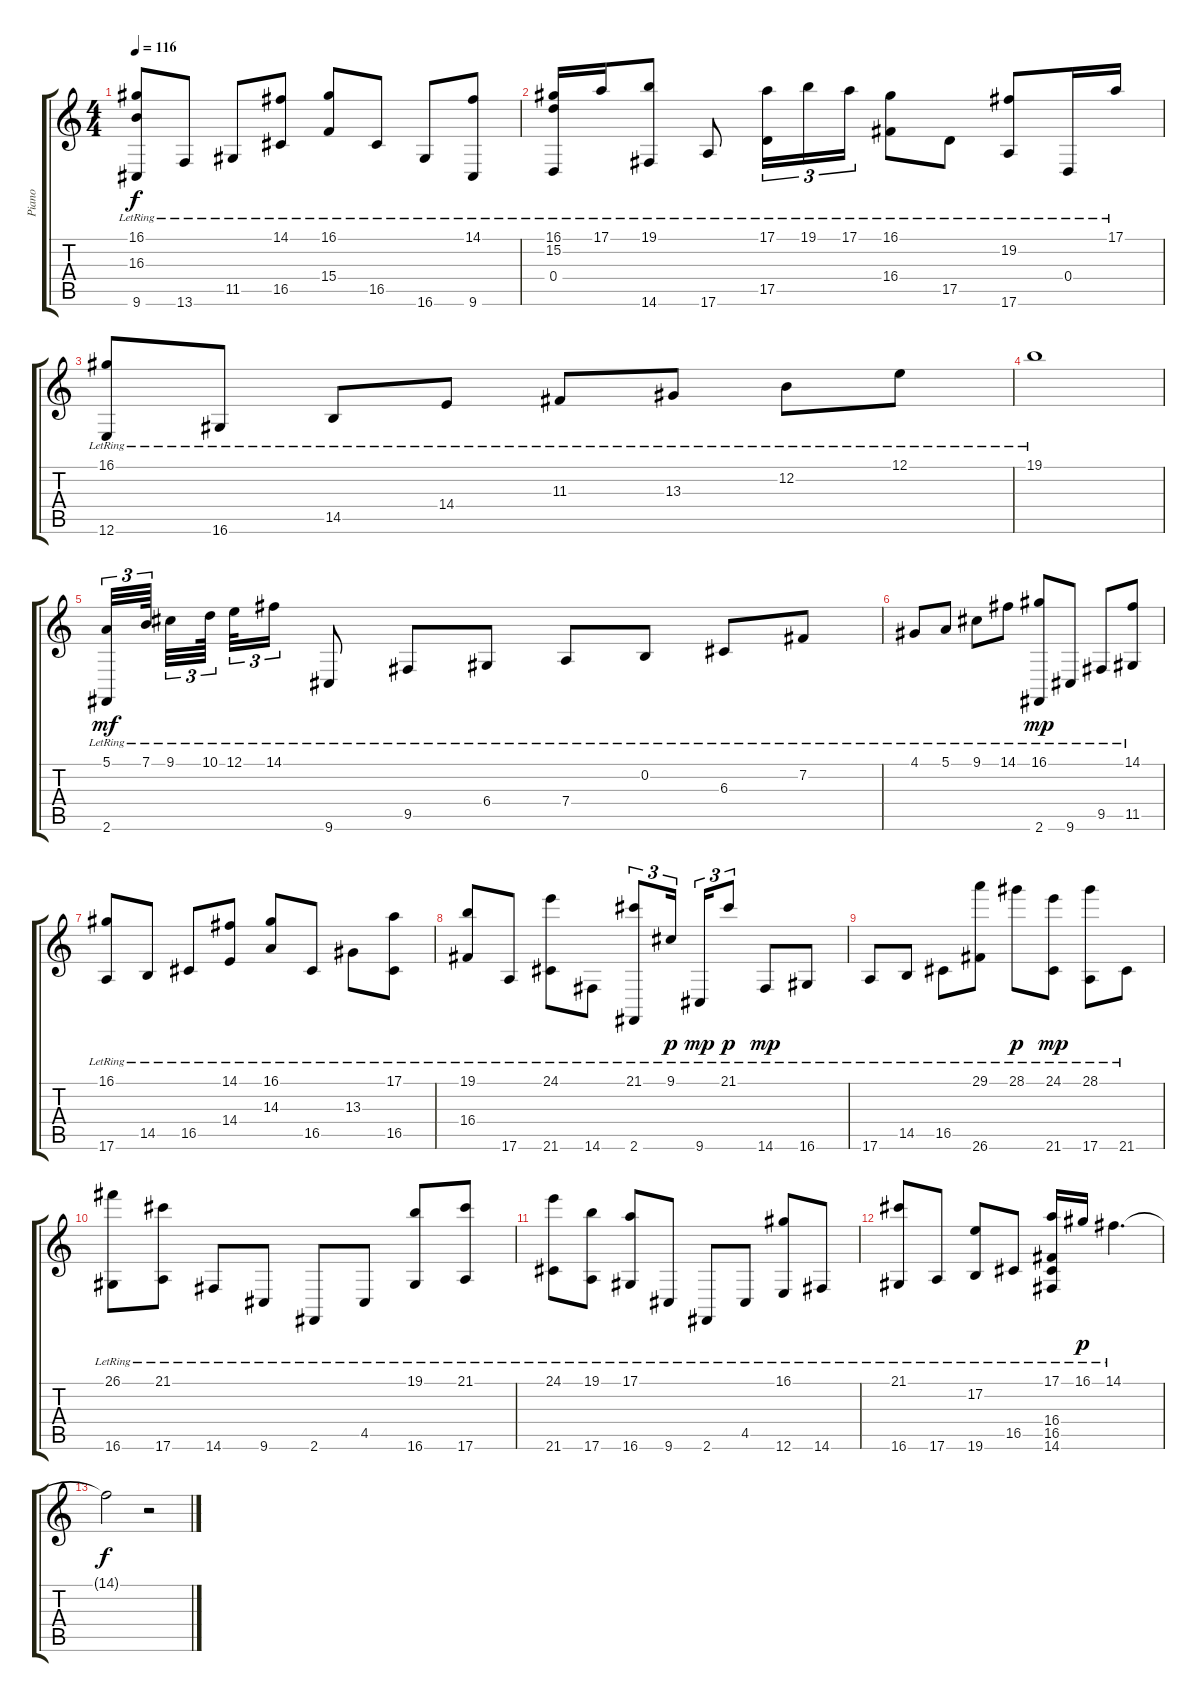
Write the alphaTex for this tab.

\track ("Piano" "Piano") {instrument acousticgrandpiano}
\staff {score tabs}
\tuning (E4 B3 G3 D3 A2 E2) {hide}
\ts (4 4)
\tempo 116
\clef g2
\ks c
(16.1{lr} 16.3{lr} 9.6{lr}).8{dy f} 13.6{lr}.8 11.5{lr}.8 (14.1{lr} 16.5{lr}).8 (16.1{lr} 15.4{lr}).8 16.5{lr}.8 16.6{lr}.8 (14.1{lr} 9.6{lr}).8 |
(16.1{lr} 15.2{lr} 0.4{lr}).16 17.1{lr}.16 (19.1{lr} 14.6{lr}).8 17.6{lr}.8 (17.1{lr} 17.5{lr}).16{tu (3 2)} 19.1{lr}.16{tu (3 2)} 17.1{lr}.16{tu (3 2)} (16.1{lr} 16.4{lr}).8 17.5{lr}.8 (19.2{lr} 17.6{lr}).8 0.4{lr}.16 17.1{lr}.16 |
(16.1{lr} 12.6{lr}).8 16.6{lr}.8 14.5{lr}.8 14.4{lr}.8 11.3{lr}.8 13.3{lr}.8 12.2{lr}.8 12.1{lr}.8 |
19.1{lr}.1 |
(5.1{lr} 2.6{lr}).32{tu (3 2) dy mf} 7.1{lr}.64{tu (3 2) beam splitsecondary} 9.1{lr}.32{tu (3 2)} 10.1{lr}.64{tu (3 2) beam splitsecondary} 12.1{lr}.32{tu (3 2)} 14.1{lr}.16{tu (3 2)} 9.6{lr}.8 9.5{lr}.8 6.4{lr}.8 7.4{lr}.8 0.2{lr}.8 6.3{lr}.8 7.2{lr}.8 |
4.1{lr}.8 5.1{lr}.8 9.1{lr}.8 14.1{lr}.8 (16.1{lr} 2.6{lr}).8{dy mp} 9.6{lr}.8 9.5{lr}.8 (14.1{lr} 11.5{lr}).8 |
(16.1{lr} 17.6{lr}).8 14.5{lr}.8 16.5{lr}.8 (14.1{lr} 14.4{lr}).8 (16.1{lr} 14.3{lr}).8 16.5{lr}.8 13.3{lr}.8 (17.1{lr} 16.5{lr}).8 |
(19.1{lr} 16.4{lr}).8 17.6{lr}.8 (24.1{lr} 21.6{lr}).8 14.6{lr}.8 (21.1{lr} 2.6{lr}).8{tu (3 2)} 9.1{lr}.16{tu (3 2) dy p beam splitsecondary} 9.6{lr}.16{tu (3 2) dy mp} 21.1{lr}.8{tu (3 2) dy p} 14.6{lr}.8{dy mp} 16.6{lr}.8 |
17.6{lr}.8 14.5{lr}.8 16.5{lr}.8 (29.1{lr} 26.6{lr}).8 28.1{lr}.8{dy p} (24.1{lr} 21.6{lr}).8{dy mp} (28.1{lr} 17.6{lr}).8 21.6{lr}.8 |
(26.1{lr} 16.6{lr}).8 (21.1{lr} 17.6{lr}).8 14.6{lr}.8 9.6{lr}.8 2.6{lr}.8 4.5{lr}.8 (19.1{lr} 16.6{lr}).8 (21.1{lr} 17.6{lr}).8 |
(24.1{lr} 21.6{lr}).8 (19.1{lr} 17.6{lr}).8 (17.1{lr} 16.6{lr}).8 9.6{lr}.8 2.6{lr}.8 4.5{lr}.8 (16.1{lr} 12.6{lr}).8 14.6{lr}.8 |
(21.1{lr} 16.6{lr}).8 17.6{lr}.8 (17.2{lr} 19.6{lr}).8 16.5{lr}.8 (17.1{lr} 16.4{lr} 16.5{lr} 14.6{lr}).16 16.1{lr}.16{dy p} 14.1{lr}.4{d} |
14.1{t}.2{dy f} r.2
